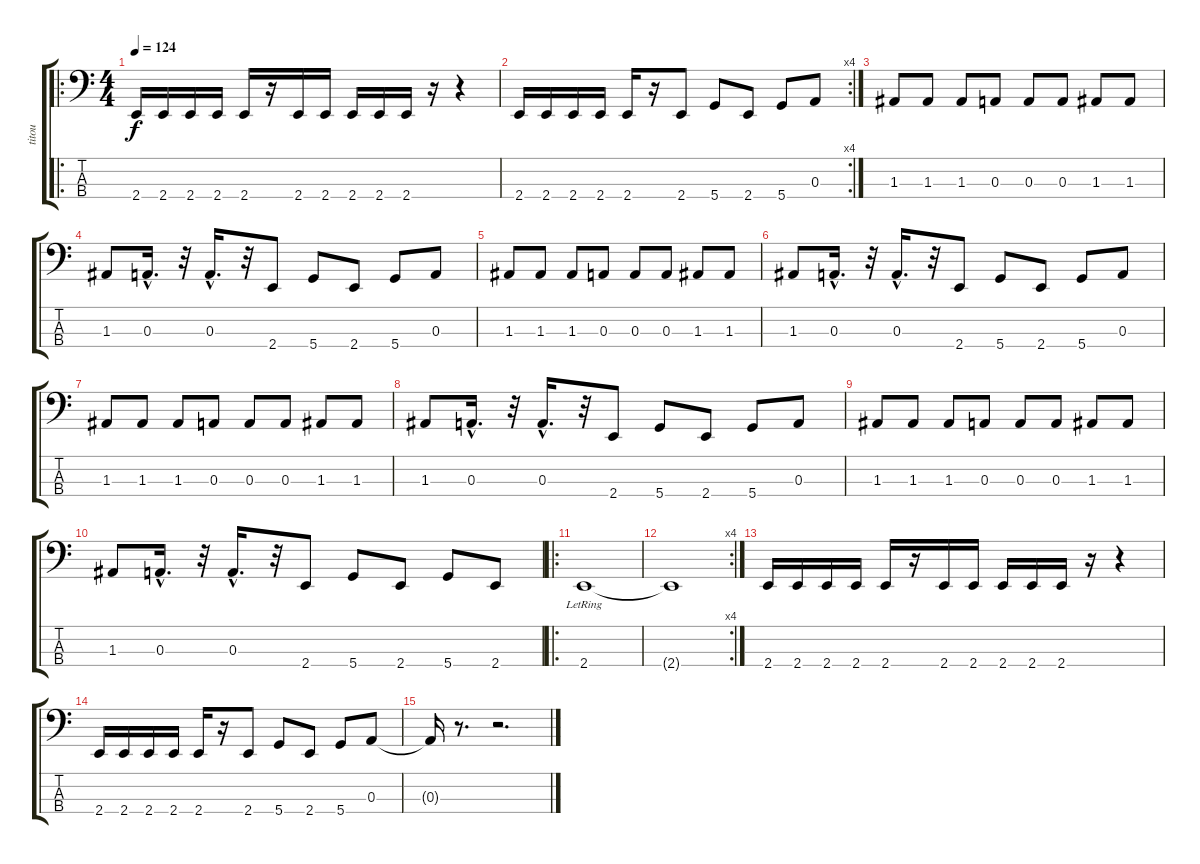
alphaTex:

\track ("titou" "titou") {instrument electricbassfinger}
\staff {score tabs}
\tuning (G2 D2 A1 D1) {hide}
\ro
\ts (4 4)
\tempo 124
\clef f4
\ks c
2.4.16{dy f} 2.4.16 2.4.16 2.4.16 2.4.16 r.16 2.4.16 2.4.16 2.4.16 2.4.16 2.4.16 r.16 r.4 |
\rc 4
2.4.16 2.4.16 2.4.16 2.4.16 2.4.16 r.16 2.4.8 5.4.8 2.4.8 5.4.8 0.3.8 |
1.3.8 1.3.8 1.3.8 0.3.8 0.3.8 0.3.8 1.3.8 1.3.8 |
1.3.8 0.3{hac}.16{d} r.32 0.3{hac}.16{d} r.32 2.4.8 5.4.8 2.4.8 5.4.8 0.3.8 |
1.3.8 1.3.8 1.3.8 0.3.8 0.3.8 0.3.8 1.3.8 1.3.8 |
1.3.8 0.3{hac}.16{d} r.32 0.3{hac}.16{d} r.32 2.4.8 5.4.8 2.4.8 5.4.8 0.3.8 |
1.3.8 1.3.8 1.3.8 0.3.8 0.3.8 0.3.8 1.3.8 1.3.8 |
1.3.8 0.3{hac}.16{d} r.32 0.3{hac}.16{d} r.32 2.4.8 5.4.8 2.4.8 5.4.8 0.3.8 |
1.3.8 1.3.8 1.3.8 0.3.8 0.3.8 0.3.8 1.3.8 1.3.8 |
1.3.8 0.3{hac}.16{d} r.32 0.3{hac}.16{d} r.32 2.4.8 5.4.8 2.4.8 5.4.8 2.4.8 |
\ro
2.4{lr}.1 |
\rc 4
2.4{t}.1 |
2.4.16 2.4.16 2.4.16 2.4.16 2.4.16 r.16 2.4.16 2.4.16 2.4.16 2.4.16 2.4.16 r.16 r.4 |
2.4.16 2.4.16 2.4.16 2.4.16 2.4.16 r.16 2.4.8 5.4.8 2.4.8 5.4.8 0.3.8 |
0.3{t}.16 r.8{d} r.2{d}
